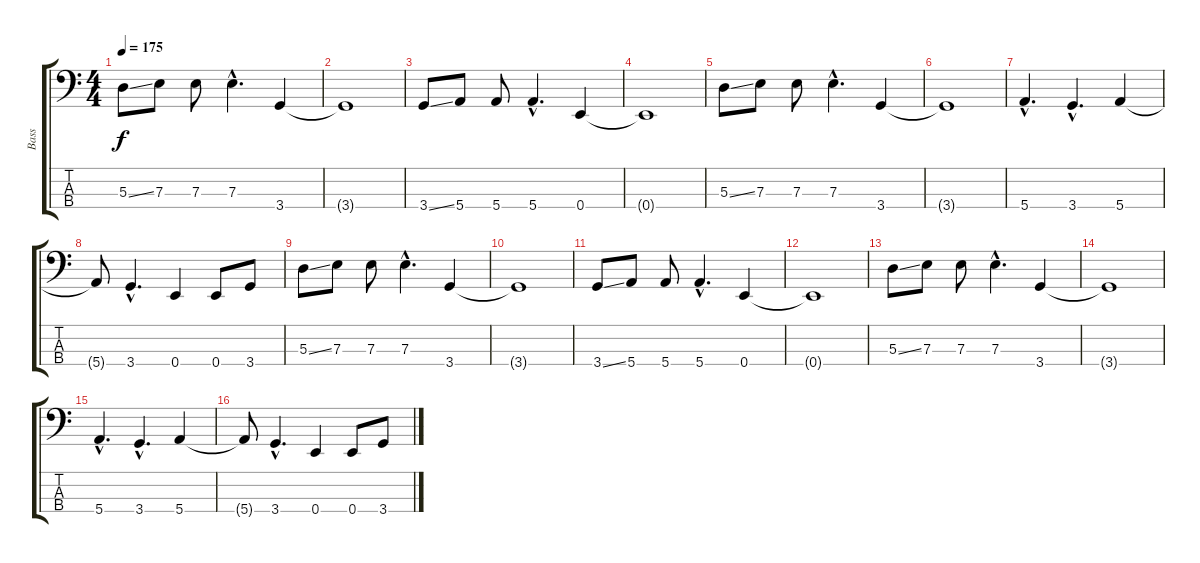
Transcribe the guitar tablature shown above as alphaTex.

\track ("Bass" "Bass") {instrument electricbasspick}
\staff {score tabs}
\tuning (G2 D2 A1 E1) {hide}
\ts (4 4)
\tempo 175
\clef f4
\ks c
5.3{ss}.8{dy f} 7.3.8 7.3.8 7.3{hac}.4{d} 3.4.4 |
3.4{t}.1 |
3.4{ss}.8 5.4.8 5.4.8 5.4{hac}.4{d} 0.4.4 |
0.4{t}.1 |
5.3{ss}.8 7.3.8 7.3.8 7.3{hac}.4{d} 3.4.4 |
3.4{t}.1 |
5.4{hac}.4{d} 3.4{hac}.4{d} 5.4.4 |
5.4{t}.8 3.4{hac}.4{d} 0.4.4 0.4.8 3.4.8 |
5.3{ss}.8 7.3.8 7.3.8 7.3{hac}.4{d} 3.4.4 |
3.4{t}.1 |
3.4{ss}.8 5.4.8 5.4.8 5.4{hac}.4{d} 0.4.4 |
0.4{t}.1 |
5.3{ss}.8 7.3.8 7.3.8 7.3{hac}.4{d} 3.4.4 |
3.4{t}.1 |
5.4{hac}.4{d} 3.4{hac}.4{d} 5.4.4 |
5.4{t}.8 3.4{hac}.4{d} 0.4.4 0.4.8 3.4.8
